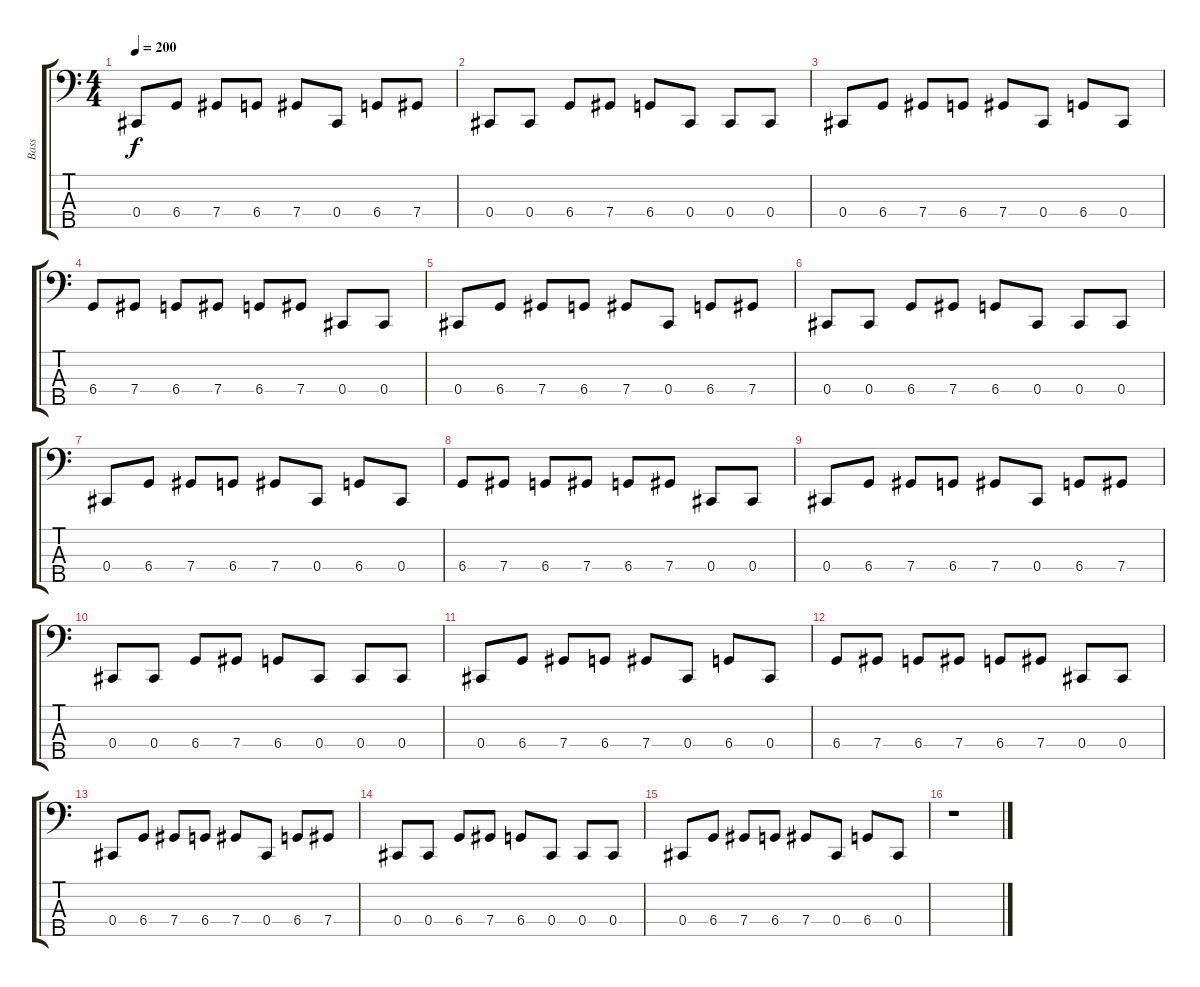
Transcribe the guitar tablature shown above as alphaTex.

\track ("Bass" "Bass") {instrument electricbassfinger}
\staff {score tabs}
\tuning (E2 B1 Gb1 Db1 Ab0) {hide}
\ts (4 4)
\tempo 200
\clef f4
\ks c
0.4.8{dy f} 6.4.8 7.4.8 6.4.8 7.4.8 0.4.8 6.4.8 7.4.8 |
0.4.8 0.4.8 6.4.8 7.4.8 6.4.8 0.4.8 0.4.8 0.4.8 |
0.4.8 6.4.8 7.4.8 6.4.8 7.4.8 0.4.8 6.4.8 0.4.8 |
6.4.8 7.4.8 6.4.8 7.4.8 6.4.8 7.4.8 0.4.8 0.4.8 |
0.4.8 6.4.8 7.4.8 6.4.8 7.4.8 0.4.8 6.4.8 7.4.8 |
0.4.8 0.4.8 6.4.8 7.4.8 6.4.8 0.4.8 0.4.8 0.4.8 |
0.4.8 6.4.8 7.4.8 6.4.8 7.4.8 0.4.8 6.4.8 0.4.8 |
6.4.8 7.4.8 6.4.8 7.4.8 6.4.8 7.4.8 0.4.8 0.4.8 |
0.4.8 6.4.8 7.4.8 6.4.8 7.4.8 0.4.8 6.4.8 7.4.8 |
0.4.8 0.4.8 6.4.8 7.4.8 6.4.8 0.4.8 0.4.8 0.4.8 |
0.4.8 6.4.8 7.4.8 6.4.8 7.4.8 0.4.8 6.4.8 0.4.8 |
6.4.8 7.4.8 6.4.8 7.4.8 6.4.8 7.4.8 0.4.8 0.4.8 |
0.4.8 6.4.8 7.4.8 6.4.8 7.4.8 0.4.8 6.4.8 7.4.8 |
0.4.8 0.4.8 6.4.8 7.4.8 6.4.8 0.4.8 0.4.8 0.4.8 |
0.4.8 6.4.8 7.4.8 6.4.8 7.4.8 0.4.8 6.4.8 0.4.8 |
r.1
